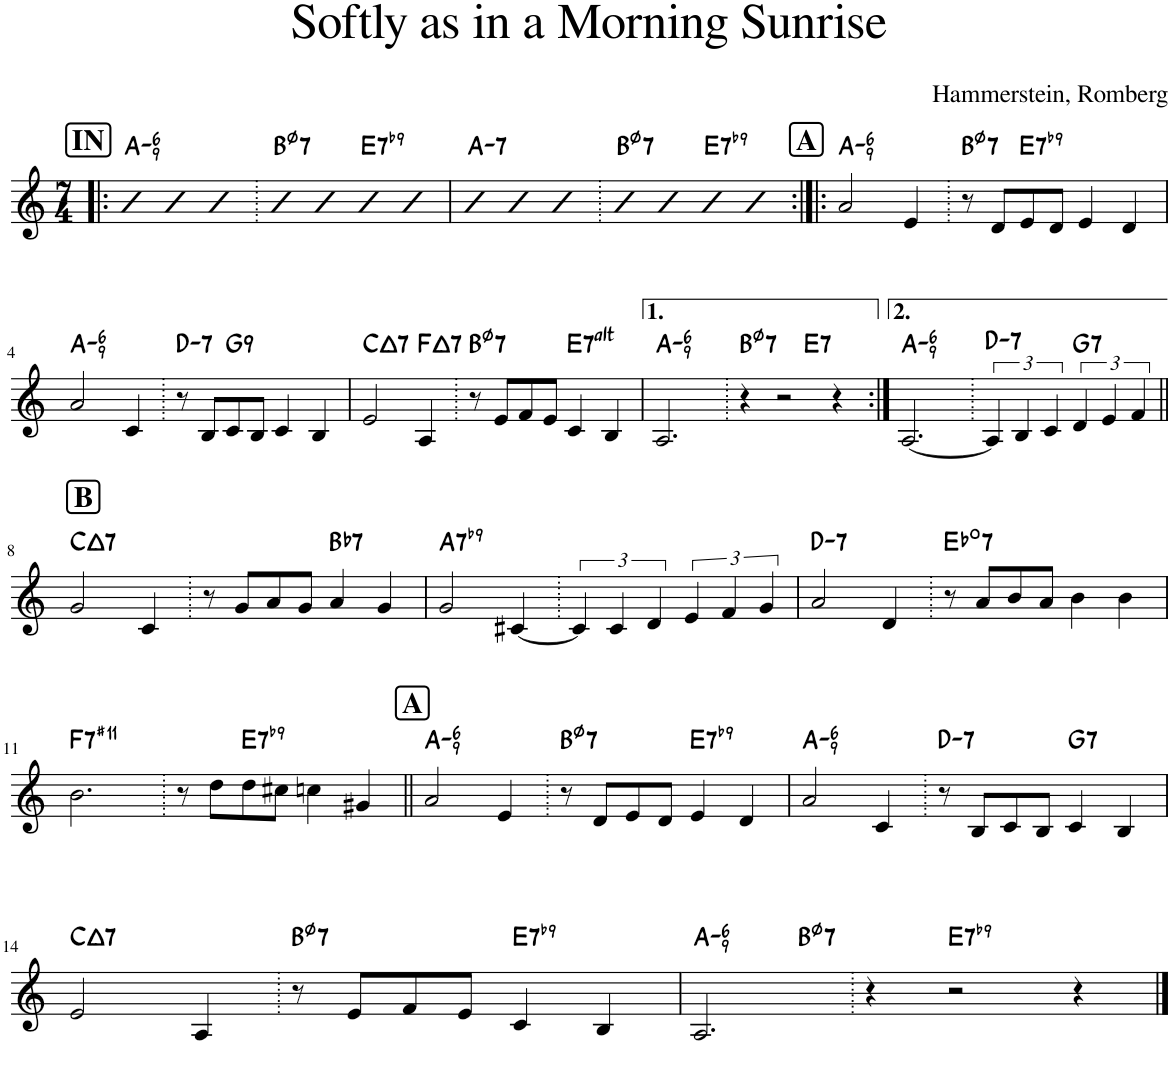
**kern	**harte
*part1	*part1
*staff1	*
*I"Piano	*
*I'Pno.	*
*clefG2	*
*k[]	*
*M7/4	*
!!LO:REH:place=s1:a:B:cj:fs=14:t=IN
=1!|:	=1!|:
!	!LO:H:kt=6
4b	A:min6(9)
4b	.
4b	.
!	!LO:H:kt=7
4b	B:hdim7
4b	.
!	!LO:H:kt=7
4b	E:7(b9)
4b	.
=2	=2
!	!LO:H:kt=7
4b	A:min7
4b	.
4b	.
!	!LO:H:kt=7
4b	B:hdim7
4b	.
!	!LO:H:kt=7
4b	E:7(b9)
4b	.
!!LO:REH:place=s1:a:B:cj:fs=14:t=A
=3:|!|:	=3:|!|:
!	!LO:H:kt=6
2a/	A:min6(9)
4e/	.
!	!LO:H:kt=7
8r	B:hdim7
8d/L	.
!	!LO:H:kt=7
8e/	E:7(b9)
8d/J	.
4e/	.
4d/	.
!!LO:LB:g=z
=4	=4
!	!LO:H:kt=6
2a/	A:min6(9)
4c/	.
!	!LO:H:kt=7
8r	D:min7
8B/L	.
!	!LO:H:kt=9
8c/	G:9
8B/J	.
4c/	.
4B/	.
=5	=5
!	!LO:H:kt=7
2e/	C:maj7
!	!LO:H:kt=7
4A/	F:maj7
!	!LO:H:kt=7
8r	B:hdim7
8e/L	.
8f/	.
8e/J	.
!	!LO:H:kt=7
4c/	E:(3,b5,#5,b7,b9,#9)
4B/	.
=6	=6
!	!LO:H:kt=6
*^	*
2.A/	1ryy	A:min6(9)
!	!	!LO:H:kt=7
4r	.	B:hdim7
2r	4ryy	.
!	!	!LO:H:kt=7
.	2ryy	E:7
4r	.	.
=7:|!	=7:|!	=7:|!
!	!	!LO:H:kt=6
*v	*v	*
[2.A/	A:min6(9)
!	!LO:H:kt=7
6A/]	D:min7
6B/	.
6c/	.
!	!LO:H:kt=7
6d/	G:7
6e/	.
6f/	.
!!LO:LB:g=z
!!LO:REH:place=s1:a:B:cj:fs=14:t=B
=8||	=8||
!	!LO:H:kt=7
2g/	C:maj7
4c/	.
8r	.
8g/L	.
8a/	.
8g/J	.
!	!LO:H:kt=7
4a/	Bb:7
4g/	.
=9	=9
!	!LO:H:kt=7
2g/	A:7(b9)
[4c#X/	.
6c#/]	.
6c#/	.
6d/	.
6e/	.
6f/	.
6g/	.
=10	=10
!	!LO:H:kt=7
2a/	D:min7
4d/	.
!	!LO:H:kt=7
8r	Eb:dim7
8a/L	.
8b/	.
8a/J	.
4b\	.
4b\	.
!!LO:LB:g=z
=11	=11
!	!LO:H:kt=7
2.b\	F:7(#11)
8r	.
8dd\L	.
!	!LO:H:kt=7
8dd\	E:7(b9)
8cc#X\J	.
4ccn\	.
4g#X/	.
!!LO:REH:place=s1:a:B:cj:fs=14:t=A
=12||	=12||
!	!LO:H:kt=6
2a/	A:min6(9)
4e/	.
!	!LO:H:kt=7
8r	B:hdim7
8d/L	.
8e/	.
8d/J	.
!	!LO:H:kt=7
4e/	E:7(b9)
4d/	.
=13	=13
!	!LO:H:kt=6
2a/	A:min6(9)
4c/	.
!	!LO:H:kt=7
8r	D:min7
8B/L	.
8c/	.
8B/J	.
!	!LO:H:kt=7
4c/	G:7
4B/	.
!!LO:LB:g=z
=14	=14
!	!LO:H:kt=7
2e/	C:maj7
4A/	.
!	!LO:H:kt=7
8r	B:hdim7
8e/L	.
8f/	.
8e/J	.
!	!LO:H:kt=7
4c/	E:7(b9)
4B/	.
=15	=15
!	!LO:H:kt=6
*^	*
2.A/	2ryy	A:min6(9)
!	!	!LO:H:kt=7
.	1ryy	B:hdim7
4r	.	.
!	!	!LO:H:kt=7
2r	.	E:7(b9)
4r	4ryy	.
*v	*v	*
==	==
*-	*-
